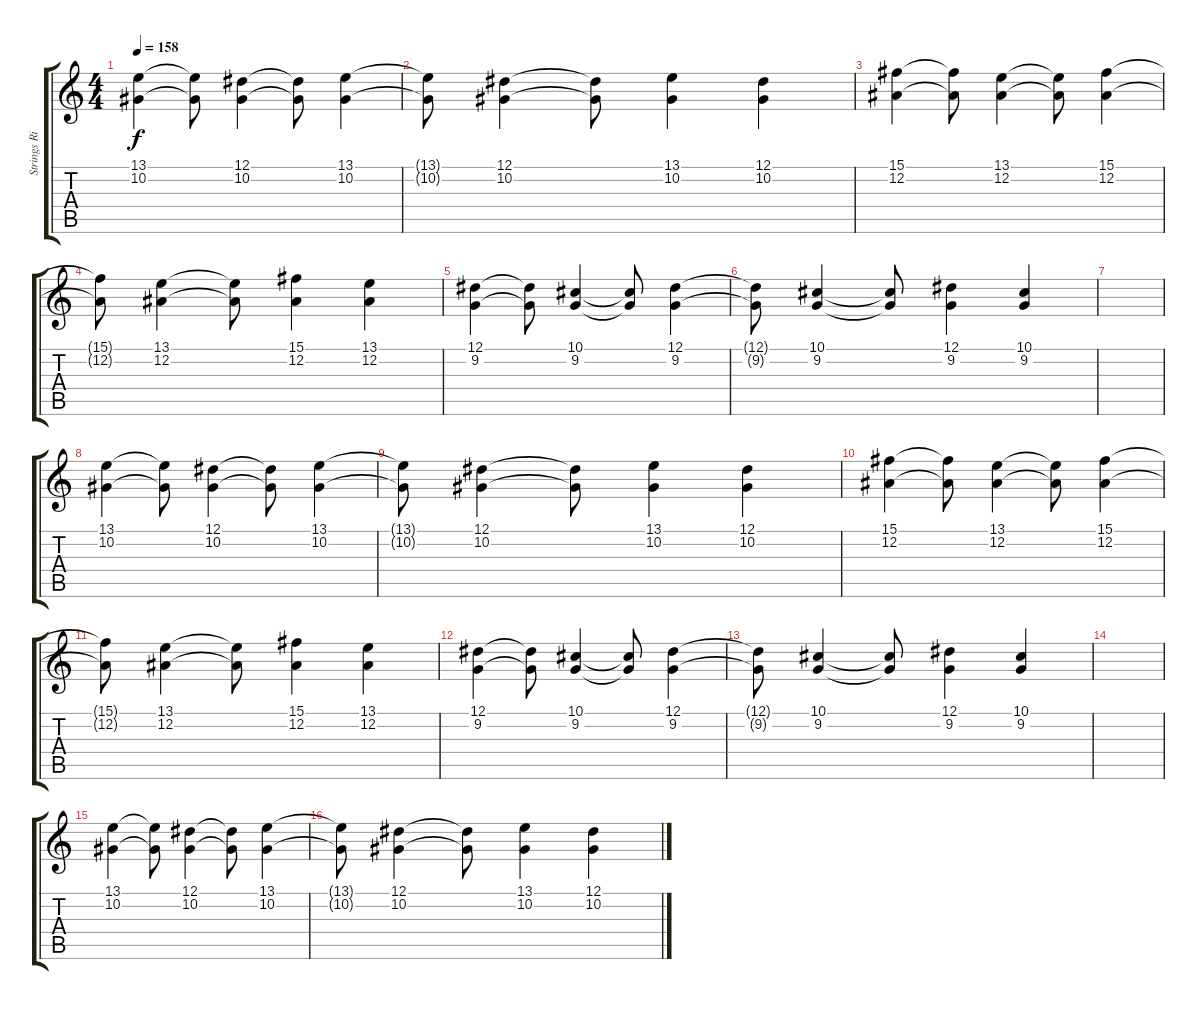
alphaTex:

\track ("Strings RightHand" "Strings Ri") {instrument stringensemble1}
\staff {score tabs}
\tuning (Eb4 Bb3 Gb3 Db3 Ab2 Eb2) {hide}
\ts (4 4)
\tempo 158
\clef g2
\ks c
(13.1 10.2).4{dy f instrument stringensemble1} (13.1{t} 10.2{t}).8 (12.1 10.2).4 (12.1{t} 10.2{t}).8 (13.1 10.2).4 |
(13.1{t} 10.2{t}).8 (12.1 10.2).4 (12.1{t} 10.2{t}).8 (13.1 10.2).4 (12.1 10.2).4 |
(15.1 12.2).4 (15.1{t} 12.2{t}).8 (13.1 12.2).4 (13.1{t} 12.2{t}).8 (15.1 12.2).4 |
(15.1{t} 12.2{t}).8 (13.1 12.2).4 (13.1{t} 12.2{t}).8 (15.1 12.2).4 (13.1 12.2).4 |
(12.1 9.2).4 (12.1{t} 9.2{t}).8 (10.1 9.2).4 (10.1{t} 9.2{t}).8 (12.1 9.2).4 |
(12.1{t} 9.2{t}).8 (10.1 9.2).4 (10.1{t} 9.2{t}).8 (12.1 9.2).4 (10.1 9.2).4 |
|
(13.1 10.2).4 (13.1{t} 10.2{t}).8 (12.1 10.2).4 (12.1{t} 10.2{t}).8 (13.1 10.2).4 |
(13.1{t} 10.2{t}).8 (12.1 10.2).4 (12.1{t} 10.2{t}).8 (13.1 10.2).4 (12.1 10.2).4 |
(15.1 12.2).4 (15.1{t} 12.2{t}).8 (13.1 12.2).4 (13.1{t} 12.2{t}).8 (15.1 12.2).4 |
(15.1{t} 12.2{t}).8 (13.1 12.2).4 (13.1{t} 12.2{t}).8 (15.1 12.2).4 (13.1 12.2).4 |
(12.1 9.2).4 (12.1{t} 9.2{t}).8 (10.1 9.2).4 (10.1{t} 9.2{t}).8 (12.1 9.2).4 |
(12.1{t} 9.2{t}).8 (10.1 9.2).4 (10.1{t} 9.2{t}).8 (12.1 9.2).4 (10.1 9.2).4 |
|
(13.1 10.2).4 (13.1{t} 10.2{t}).8 (12.1 10.2).4 (12.1{t} 10.2{t}).8 (13.1 10.2).4 |
(13.1{t} 10.2{t}).8 (12.1 10.2).4 (12.1{t} 10.2{t}).8 (13.1 10.2).4 (12.1 10.2).4
